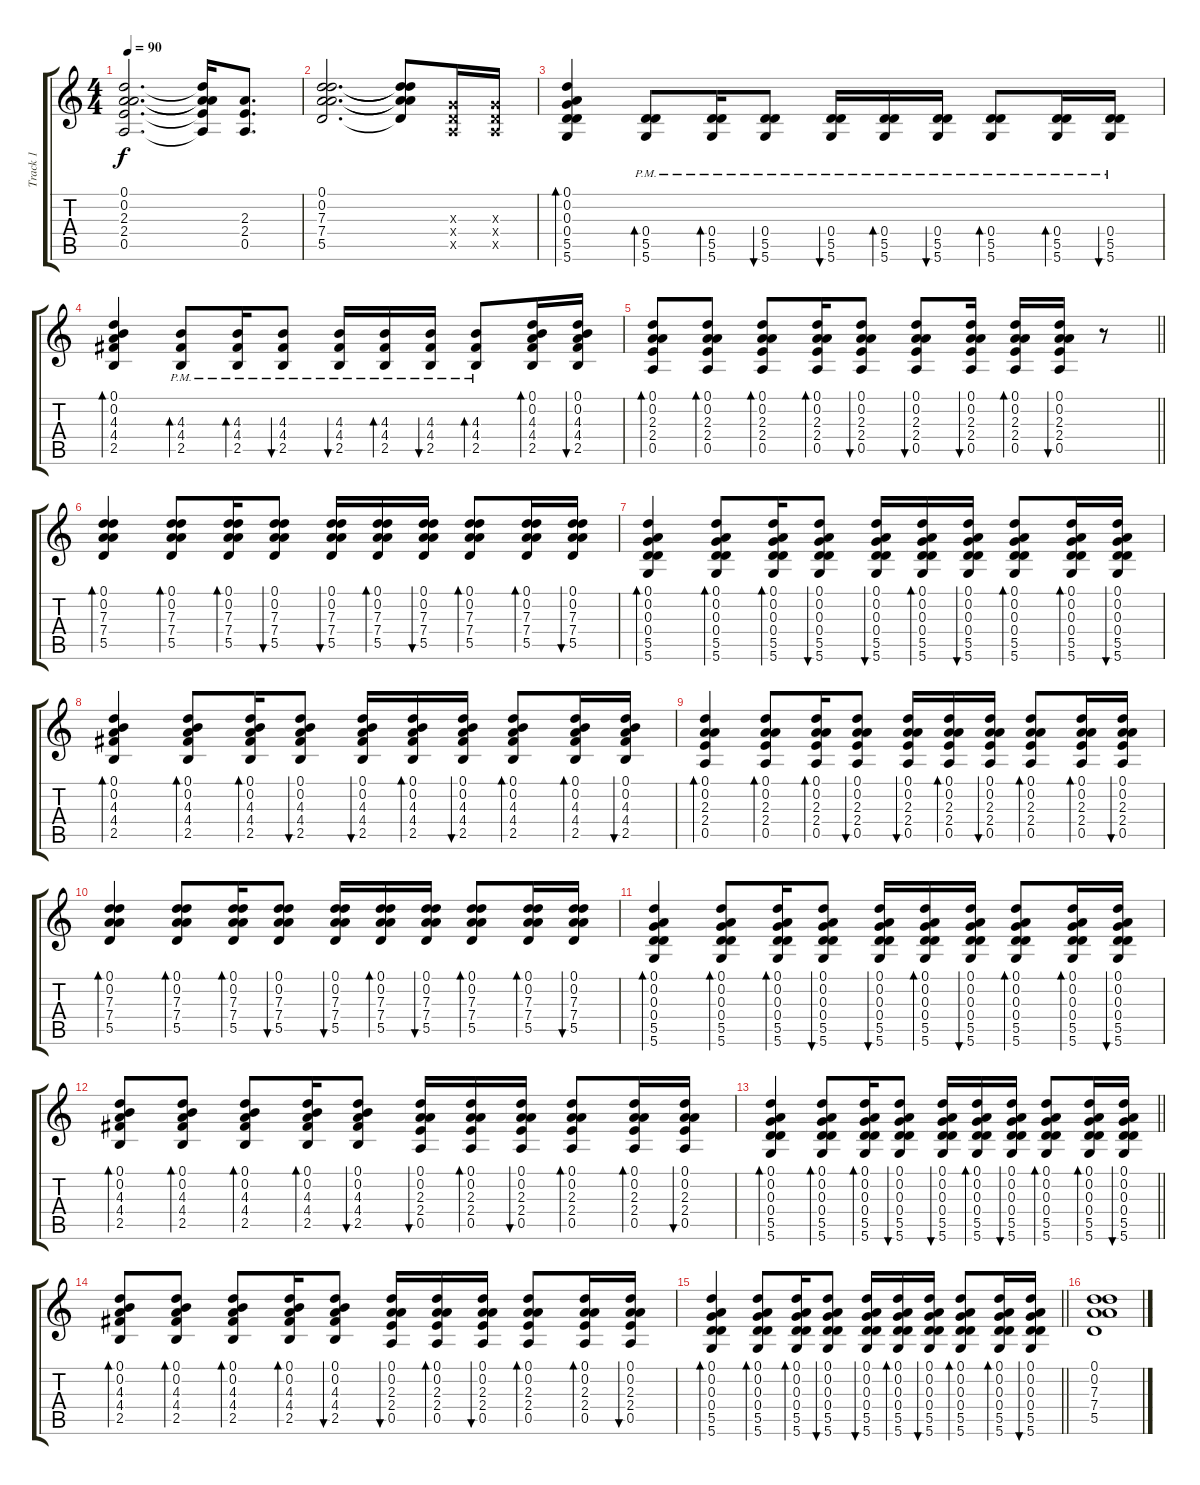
\track ("Track 1" "Track 1") {instrument acousticguitarsteel}
\staff {score tabs}
\tuning (D4 A3 G3 D3 A2 D2) {hide}
\ts (4 4)
\tempo 90
\clef g2
\ks c
(0.1 0.2 2.3 2.4 0.5).2{d dy f} (0.1{t} 0.2{t} 2.3{t} 2.4{t} 0.5{t}).16 (2.3 2.4 0.5).8{d} |
(0.1 0.2 7.3 7.4 5.5).2{d} (0.1{t} 0.2{t} 7.3{t} 7.4{t} 5.5{t}).8 (0.3{x} 0.4{x} 0.5{x}).16 (0.3{x} 0.4{x} 0.5{x}).16 |
(0.1 0.2 0.3 0.4 5.5 5.6).4{bd 60} (0.4{pm} 5.5{pm} 5.6{pm}).8{bd 60} (0.4{pm} 5.5{pm} 5.6{pm}).16{bd 60} (0.4{pm} 5.5{pm} 5.6{pm}).8{bu 60} (0.4{pm} 5.5{pm} 5.6{pm}).16{bu 60} (0.4{pm} 5.5{pm} 5.6{pm}).16{bd 60} (0.4{pm} 5.5{pm} 5.6{pm}).16{bu 60} (0.4{pm} 5.5{pm} 5.6{pm}).8{bd 60} (0.4{pm} 5.5{pm} 5.6{pm}).16{bd 60} (0.4{pm} 5.5{pm} 5.6{pm}).16{bu 60} |
(0.1 0.2 4.3 4.4 2.5).4{bd 60} (4.3{pm} 4.4{pm} 2.5{pm}).8{bd 60} (4.3{pm} 4.4{pm} 2.5{pm}).16{bd 60} (4.3{pm} 4.4{pm} 2.5{pm}).8{bu 60} (4.3{pm} 4.4{pm} 2.5{pm}).16{bu 60} (4.3{pm} 4.4{pm} 2.5{pm}).16{bd 60} (4.3{pm} 4.4{pm} 2.5{pm}).16{bu 60} (4.3{pm} 4.4{pm} 2.5{pm}).8{bd 60} (0.1 0.2 4.3 4.4 2.5).16{bd 60} (0.1 0.2 4.3 4.4 2.5).16{bu 60} |
\barLineRight lightlight
(0.1 0.2 2.3 2.4 0.5).8{bd 60} (0.1 0.2 2.3 2.4 0.5).8{bd 60} (0.1 0.2 2.3 2.4 0.5).8{bd 60} (0.1 0.2 2.3 2.4 0.5).16{bd 60} (0.1 0.2 2.3 2.4 0.5).8{bu 60} (0.1 0.2 2.3 2.4 0.5).8{bu 60} (0.1 0.2 2.3 2.4 0.5).16{bu 60} (0.1 0.2 2.3 2.4 0.5).16{bd 60} (0.1 0.2 2.3 2.4 0.5).16{bu 60} r.8 |
(0.1 0.2 7.3 7.4 5.5).4{bd 60} (0.1 0.2 7.3 7.4 5.5).8{bd 60} (0.1 0.2 7.3 7.4 5.5).16{bd 60} (0.1 0.2 7.3 7.4 5.5).8{bu 60} (0.1 0.2 7.3 7.4 5.5).16{bu 60} (0.1 0.2 7.3 7.4 5.5).16{bd 60} (0.1 0.2 7.3 7.4 5.5).16{bu 60} (0.1 0.2 7.3 7.4 5.5).8{bd 60} (0.1 0.2 7.3 7.4 5.5).16{bd 60} (0.1 0.2 7.3 7.4 5.5).16{bu 60} |
(0.1 0.2 0.3 0.4 5.5 5.6).4{bd 60} (0.1 0.2 0.3 0.4 5.5 5.6).8{bd 60} (0.1 0.2 0.3 0.4 5.5 5.6).16{bd 60} (0.1 0.2 0.3 0.4 5.5 5.6).8{bu 60} (0.1 0.2 0.3 0.4 5.5 5.6).16{bu 60} (0.1 0.2 0.3 0.4 5.5 5.6).16{bd 60} (0.1 0.2 0.3 0.4 5.5 5.6).16{bu 60} (0.1 0.2 0.3 0.4 5.5 5.6).8{bd 60} (0.1 0.2 0.3 0.4 5.5 5.6).16{bd 60} (0.1 0.2 0.3 0.4 5.5 5.6).16{bu 60} |
(0.1 0.2 4.3 4.4 2.5).4{bd 60} (0.1 0.2 4.3 4.4 2.5).8{bd 60} (0.1 0.2 4.3 4.4 2.5).16{bd 60} (0.1 0.2 4.3 4.4 2.5).8{bu 60} (0.1 0.2 4.3 4.4 2.5).16{bu 60} (0.1 0.2 4.3 4.4 2.5).16{bd 60} (0.1 0.2 4.3 4.4 2.5).16{bu 60} (0.1 0.2 4.3 4.4 2.5).8{bd 60} (0.1 0.2 4.3 4.4 2.5).16{bd 60} (0.1 0.2 4.3 4.4 2.5).16{bu 60} |
(0.1 0.2 2.3 2.4 0.5).4{bd 60} (0.1 0.2 2.3 2.4 0.5).8{bd 60} (0.1 0.2 2.3 2.4 0.5).16{bd 60} (0.1 0.2 2.3 2.4 0.5).8{bu 60} (0.1 0.2 2.3 2.4 0.5).16{bu 60} (0.1 0.2 2.3 2.4 0.5).16{bd 60} (0.1 0.2 2.3 2.4 0.5).16{bu 60} (0.1 0.2 2.3 2.4 0.5).8{bd 60} (0.1 0.2 2.3 2.4 0.5).16{bd 60} (0.1 0.2 2.3 2.4 0.5).16{bu 60} |
(0.1 0.2 7.3 7.4 5.5).4{bd 60} (0.1 0.2 7.3 7.4 5.5).8{bd 60} (0.1 0.2 7.3 7.4 5.5).16{bd 60} (0.1 0.2 7.3 7.4 5.5).8{bu 60} (0.1 0.2 7.3 7.4 5.5).16{bu 60} (0.1 0.2 7.3 7.4 5.5).16{bd 60} (0.1 0.2 7.3 7.4 5.5).16{bu 60} (0.1 0.2 7.3 7.4 5.5).8{bd 60} (0.1 0.2 7.3 7.4 5.5).16{bd 60} (0.1 0.2 7.3 7.4 5.5).16{bu 60} |
(0.1 0.2 0.3 0.4 5.5 5.6).4{bd 60} (0.1 0.2 0.3 0.4 5.5 5.6).8{bd 60} (0.1 0.2 0.3 0.4 5.5 5.6).16{bd 60} (0.1 0.2 0.3 0.4 5.5 5.6).8{bu 60} (0.1 0.2 0.3 0.4 5.5 5.6).16{bu 60} (0.1 0.2 0.3 0.4 5.5 5.6).16{bd 60} (0.1 0.2 0.3 0.4 5.5 5.6).16{bu 60} (0.1 0.2 0.3 0.4 5.5 5.6).8{bd 60} (0.1 0.2 0.3 0.4 5.5 5.6).16{bd 60} (0.1 0.2 0.3 0.4 5.5 5.6).16{bu 60} |
(0.1 0.2 4.3 4.4 2.5).8{bd 60} (0.1 0.2 4.3 4.4 2.5).8{bd 60} (0.1 0.2 4.3 4.4 2.5).8{bd 60} (0.1 0.2 4.3 4.4 2.5).16{bd 60} (0.1 0.2 4.3 4.4 2.5).8{bu 60} (0.1 0.2 2.3 2.4 0.5).16{bu 60} (0.1 0.2 2.3 2.4 0.5).16{bd 60} (0.1 0.2 2.3 2.4 0.5).16{bu 60} (0.1 0.2 2.3 2.4 0.5).8{bd 60} (0.1 0.2 2.3 2.4 0.5).16{bd 60} (0.1 0.2 2.3 2.4 0.5).16{bu 60} |
\barLineRight lightlight
(0.1 0.2 0.3 0.4 5.5 5.6).4{bd 60} (0.1 0.2 0.3 0.4 5.5 5.6).8{bd 60} (0.1 0.2 0.3 0.4 5.5 5.6).16{bd 60} (0.1 0.2 0.3 0.4 5.5 5.6).8{bu 60} (0.1 0.2 0.3 0.4 5.5 5.6).16{bu 60} (0.1 0.2 0.3 0.4 5.5 5.6).16{bd 60} (0.1 0.2 0.3 0.4 5.5 5.6).16{bu 60} (0.1 0.2 0.3 0.4 5.5 5.6).8{bd 60} (0.1 0.2 0.3 0.4 5.5 5.6).16{bd 60} (0.1 0.2 0.3 0.4 5.5 5.6).16{bu 60} |
(0.1 0.2 4.3 4.4 2.5).8{bd 60} (0.1 0.2 4.3 4.4 2.5).8{bd 60} (0.1 0.2 4.3 4.4 2.5).8{bd 60} (0.1 0.2 4.3 4.4 2.5).16{bd 60} (0.1 0.2 4.3 4.4 2.5).8{bu 60} (0.1 0.2 2.3 2.4 0.5).16{bu 60} (0.1 0.2 2.3 2.4 0.5).16{bd 60} (0.1 0.2 2.3 2.4 0.5).16{bu 60} (0.1 0.2 2.3 2.4 0.5).8{bd 60} (0.1 0.2 2.3 2.4 0.5).16{bd 60} (0.1 0.2 2.3 2.4 0.5).16{bu 60} |
\barLineRight lightlight
(0.1 0.2 0.3 0.4 5.5 5.6).4{bd 60} (0.1 0.2 0.3 0.4 5.5 5.6).8{bd 60} (0.1 0.2 0.3 0.4 5.5 5.6).16{bd 60} (0.1 0.2 0.3 0.4 5.5 5.6).8{bu 60} (0.1 0.2 0.3 0.4 5.5 5.6).16{bu 60} (0.1 0.2 0.3 0.4 5.5 5.6).16{bd 60} (0.1 0.2 0.3 0.4 5.5 5.6).16{bu 60} (0.1 0.2 0.3 0.4 5.5 5.6).8{bd 60} (0.1 0.2 0.3 0.4 5.5 5.6).16{bd 60} (0.1 0.2 0.3 0.4 5.5 5.6).16{bu 60} |
(0.1 0.2 7.3 7.4 5.5).1
